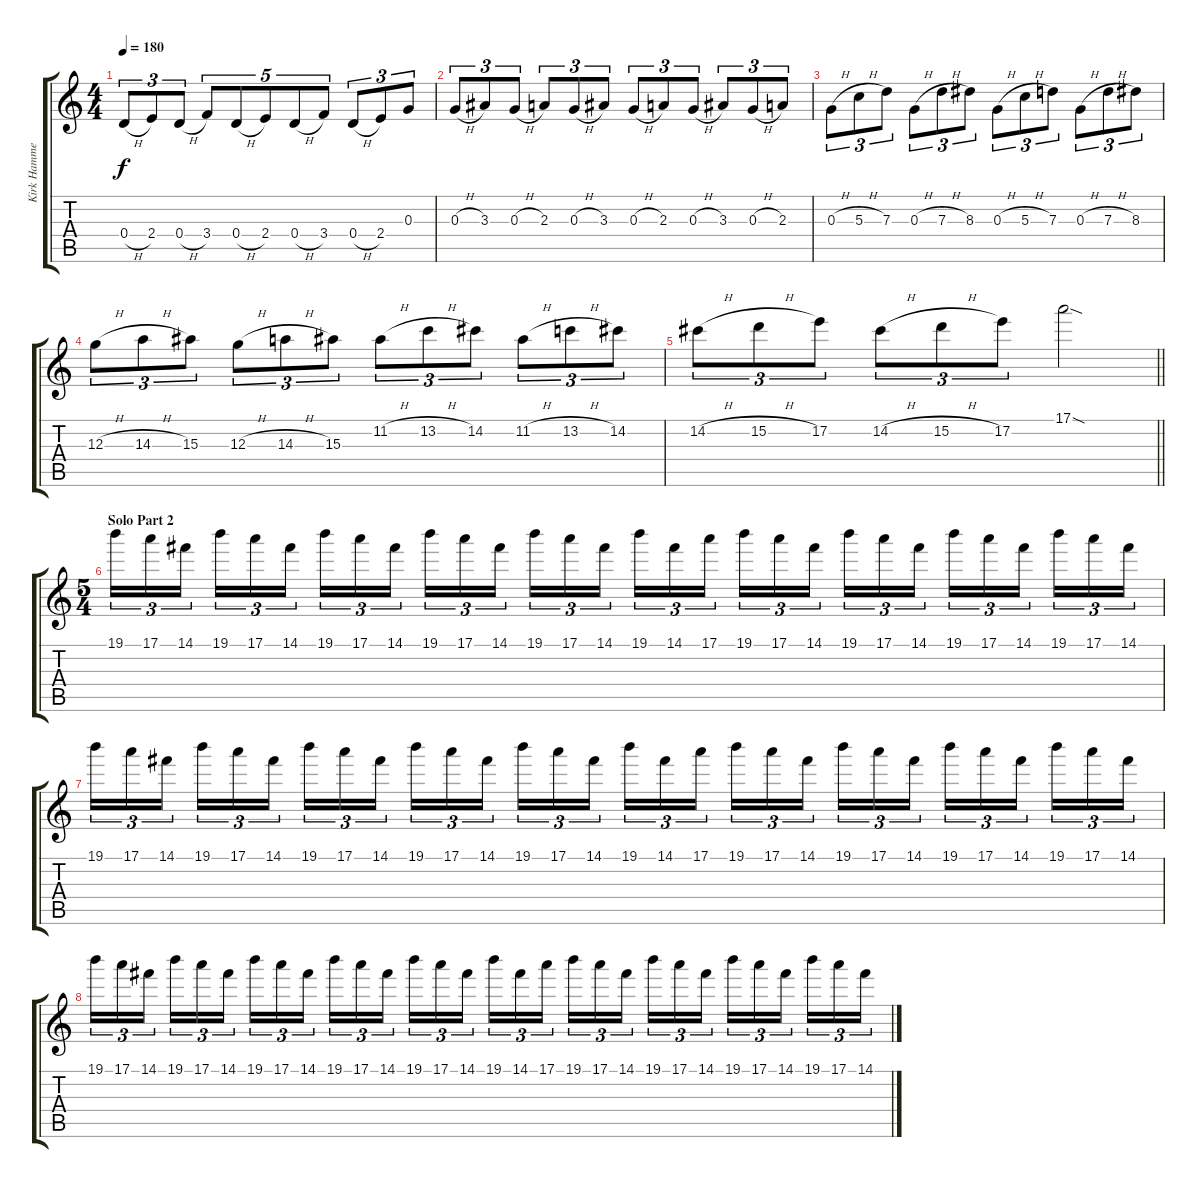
\track ("Kirk Hammet (Lead)" "Kirk Hamme") {instrument overdrivenguitar}
\staff {score tabs}
\tuning (E4 B3 G3 D3 A2 E2) {hide}
\ts (4 4)
\tempo 180
\clef g2
\ks c
0.4{h}.8{tu (3 2) dy f} 2.4.8{tu (3 2)} 0.4{h}.8{tu (3 2)} 3.4.8{tu (5 4)} 0.4{h}.8{tu (5 4)} 2.4.8{tu (5 4)} 0.4{h}.8{tu (5 4)} 3.4.8{tu (5 4)} 0.4{h}.8{tu (3 2)} 2.4.8{tu (3 2)} 0.3.8{tu (3 2)} |
0.3{h}.8{tu (3 2)} 3.3.8{tu (3 2)} 0.3{h}.8{tu (3 2)} 2.3.8{tu (3 2)} 0.3{h}.8{tu (3 2)} 3.3.8{tu (3 2)} 0.3{h}.8{tu (3 2)} 2.3.8{tu (3 2)} 0.3{h}.8{tu (3 2)} 3.3.8{tu (3 2)} 0.3{h}.8{tu (3 2)} 2.3.8{tu (3 2)} |
0.3{h}.8{tu (3 2)} 5.3{h}.8{tu (3 2)} 7.3.8{tu (3 2)} 0.3{h}.8{tu (3 2)} 7.3{h}.8{tu (3 2)} 8.3.8{tu (3 2)} 0.3{h}.8{tu (3 2)} 5.3{h}.8{tu (3 2)} 7.3.8{tu (3 2)} 0.3{h}.8{tu (3 2)} 7.3{h}.8{tu (3 2)} 8.3.8{tu (3 2)} |
12.3{h}.8{tu (3 2)} 14.3{h}.8{tu (3 2)} 15.3.8{tu (3 2)} 12.3{h}.8{tu (3 2)} 14.3{h}.8{tu (3 2)} 15.3.8{tu (3 2)} 11.2{h}.8{tu (3 2)} 13.2{h}.8{tu (3 2)} 14.2.8{tu (3 2)} 11.2{h}.8{tu (3 2)} 13.2{h}.8{tu (3 2)} 14.2.8{tu (3 2)} |
\barLineRight lightlight
14.2{h}.8{tu (3 2)} 15.2{h}.8{tu (3 2)} 17.2.8{tu (3 2)} 14.2{h}.8{tu (3 2)} 15.2{h}.8{tu (3 2)} 17.2.8{tu (3 2)} 17.1{sod}.2 |
\ts (5 4)
\section ("" "Solo Part 2")
19.1.16{tu (3 2)} 17.1.16{tu (3 2)} 14.1.16{tu (3 2)} 19.1.16{tu (3 2)} 17.1.16{tu (3 2)} 14.1.16{tu (3 2)} 19.1.16{tu (3 2)} 17.1.16{tu (3 2)} 14.1.16{tu (3 2)} 19.1.16{tu (3 2)} 17.1.16{tu (3 2)} 14.1.16{tu (3 2)} 19.1.16{tu (3 2)} 17.1.16{tu (3 2)} 14.1.16{tu (3 2)} 19.1.16{tu (3 2)} 14.1.16{tu (3 2)} 17.1.16{tu (3 2)} 19.1.16{tu (3 2)} 17.1.16{tu (3 2)} 14.1.16{tu (3 2)} 19.1.16{tu (3 2)} 17.1.16{tu (3 2)} 14.1.16{tu (3 2)} 19.1.16{tu (3 2)} 17.1.16{tu (3 2)} 14.1.16{tu (3 2)} 19.1.16{tu (3 2)} 17.1.16{tu (3 2)} 14.1.16{tu (3 2)} |
19.1.16{tu (3 2)} 17.1.16{tu (3 2)} 14.1.16{tu (3 2)} 19.1.16{tu (3 2)} 17.1.16{tu (3 2)} 14.1.16{tu (3 2)} 19.1.16{tu (3 2)} 17.1.16{tu (3 2)} 14.1.16{tu (3 2)} 19.1.16{tu (3 2)} 17.1.16{tu (3 2)} 14.1.16{tu (3 2)} 19.1.16{tu (3 2)} 17.1.16{tu (3 2)} 14.1.16{tu (3 2)} 19.1.16{tu (3 2)} 14.1.16{tu (3 2)} 17.1.16{tu (3 2)} 19.1.16{tu (3 2)} 17.1.16{tu (3 2)} 14.1.16{tu (3 2)} 19.1.16{tu (3 2)} 17.1.16{tu (3 2)} 14.1.16{tu (3 2)} 19.1.16{tu (3 2)} 17.1.16{tu (3 2)} 14.1.16{tu (3 2)} 19.1.16{tu (3 2)} 17.1.16{tu (3 2)} 14.1.16{tu (3 2)} |
19.1.16{tu (3 2)} 17.1.16{tu (3 2)} 14.1.16{tu (3 2)} 19.1.16{tu (3 2)} 17.1.16{tu (3 2)} 14.1.16{tu (3 2)} 19.1.16{tu (3 2)} 17.1.16{tu (3 2)} 14.1.16{tu (3 2)} 19.1.16{tu (3 2)} 17.1.16{tu (3 2)} 14.1.16{tu (3 2)} 19.1.16{tu (3 2)} 17.1.16{tu (3 2)} 14.1.16{tu (3 2)} 19.1.16{tu (3 2)} 14.1.16{tu (3 2)} 17.1.16{tu (3 2)} 19.1.16{tu (3 2)} 17.1.16{tu (3 2)} 14.1.16{tu (3 2)} 19.1.16{tu (3 2)} 17.1.16{tu (3 2)} 14.1.16{tu (3 2)} 19.1.16{tu (3 2)} 17.1.16{tu (3 2)} 14.1.16{tu (3 2)} 19.1.16{tu (3 2)} 17.1.16{tu (3 2)} 14.1.16{tu (3 2)}
